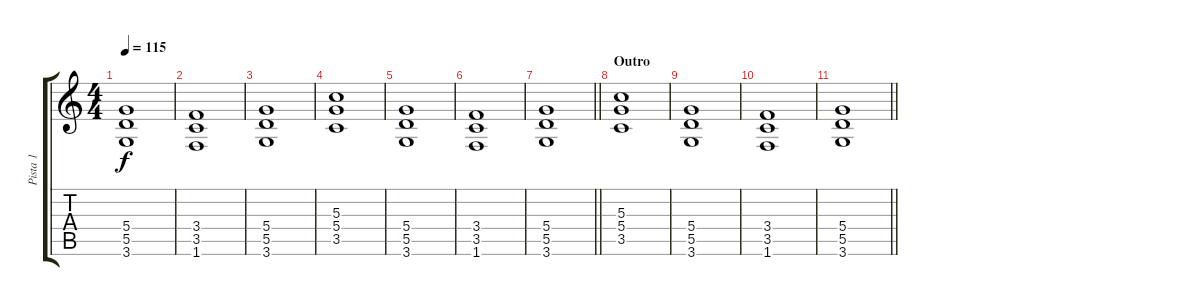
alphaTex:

\track ("Pista 1" "Pista 1") {instrument electricguitarclean}
\staff {score tabs}
\tuning (E4 B3 G3 D3 A2 E2) {hide}
\ts (4 4)
\tempo 115
\clef g2
\ks c
(5.4 5.5 3.6).1{dy f} |
(3.4 3.5 1.6).1 |
(5.4 5.5 3.6).1 |
(5.3 5.4 3.5).1 |
(5.4 5.5 3.6).1 |
(3.4 3.5 1.6).1 |
\barLineRight lightlight
(5.4 5.5 3.6).1 |
\section ("" "Outro")
(5.3 5.4 3.5).1 |
(5.4 5.5 3.6).1 |
(3.4 3.5 1.6).1 |
\barLineRight lightlight
(5.4 5.5 3.6).1
